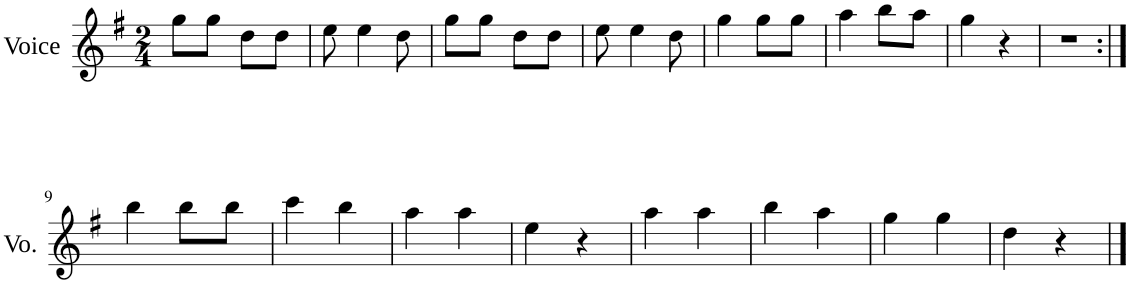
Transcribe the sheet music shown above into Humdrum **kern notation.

**kern
*part1
*staff1
*I"Voice
*I'Vo.
*clefG2
*k[f#]
*M2/4
=1
8gg\L
8gg\J
8dd\L
8dd\J
=2
8ee\
4ee\
8dd\
=3
8gg\L
8gg\J
8dd\L
8dd\J
=4
8ee\
4ee\
8dd\
=5
4gg\
8gg\L
8gg\J
=6
4aa\
8bb\L
8aa\J
=7
4gg\
4r
=8
2r
!!LO:LB:g=z
=9:|!
4bb\
8bb\L
8bb\J
=10
4ccc\
4bb\
=11
4aa\
4aa\
=12
4ee\
4r
=13
4aa\
4aa\
=14
4bb\
4aa\
=15
4gg\
4gg\
=16
4dd\
4r
==
*-
